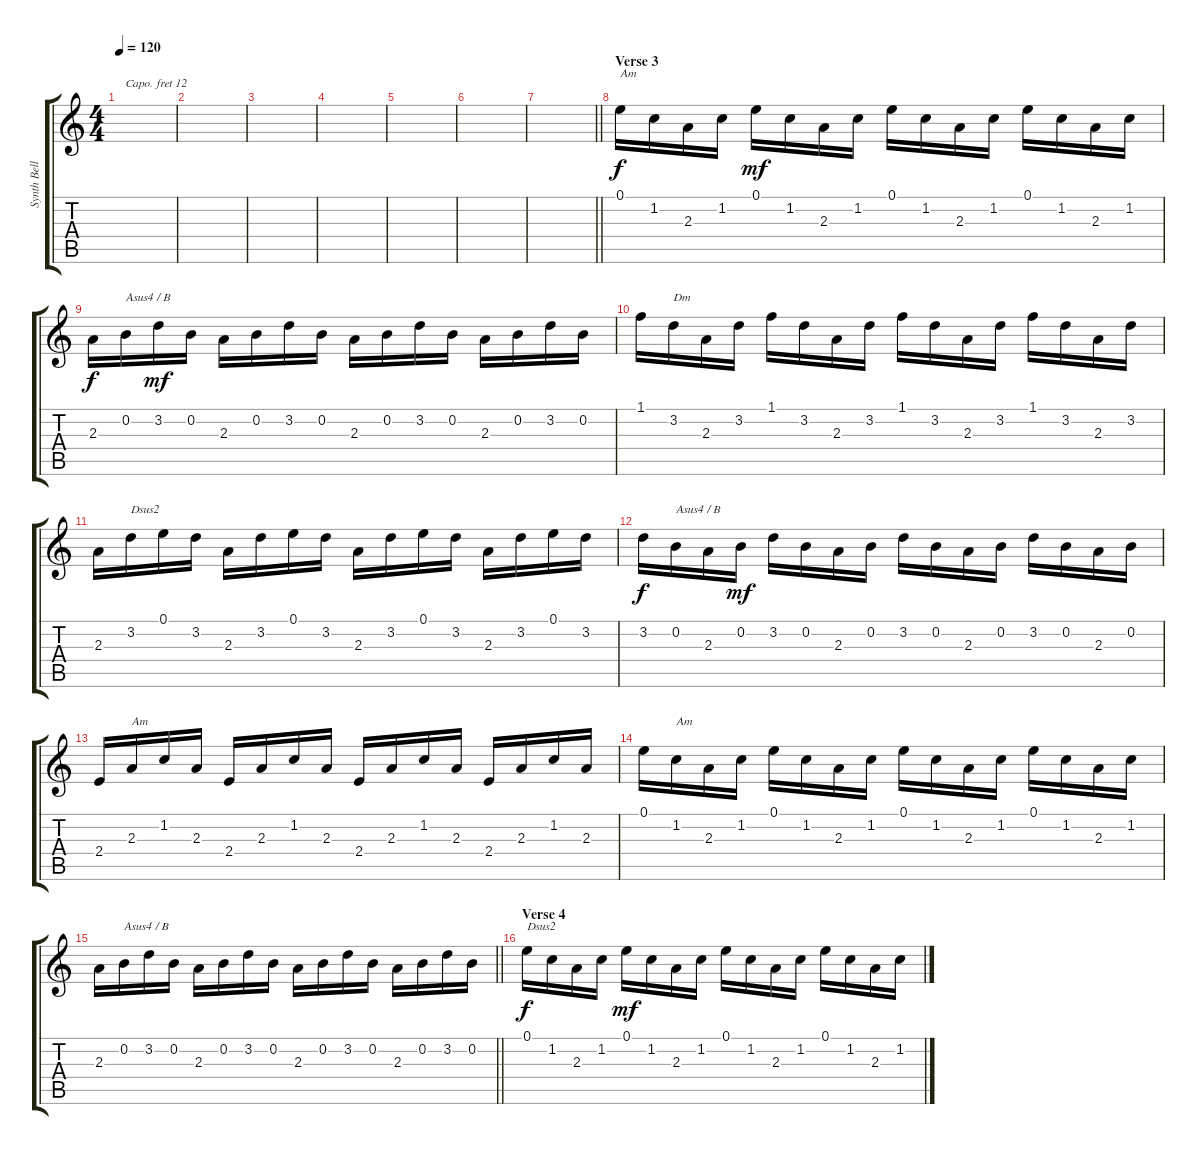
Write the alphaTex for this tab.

\track ("Synth Bells" "Synth Bell") {instrument musicbox}
\staff {score tabs}
\capo 12
\tuning (E4 B3 G3 D3 A2 E2) {hide}
\ts (4 4)
\tempo 120
\clef g2
\ks c
|
|
|
|
|
|
\barLineRight lightlight
|
\section ("" "Verse 3")
0.1.16{txt "Am" dy f} 1.2.16 2.3.16 1.2.16 0.1.16{dy mf} 1.2.16 2.3.16 1.2.16 0.1.16 1.2.16 2.3.16 1.2.16 0.1.16 1.2.16 2.3.16 1.2.16 |
2.3.16{dy f} 0.2.16{txt "Asus4 / B"} 3.2.16{dy mf} 0.2.16 2.3.16 0.2.16 3.2.16 0.2.16 2.3.16 0.2.16 3.2.16 0.2.16 2.3.16 0.2.16 3.2.16 0.2.16 |
1.1.16 3.2.16{txt "Dm"} 2.3.16 3.2.16 1.1.16 3.2.16 2.3.16 3.2.16 1.1.16 3.2.16 2.3.16 3.2.16 1.1.16 3.2.16 2.3.16 3.2.16 |
2.3.16 3.2.16{txt "Dsus2"} 0.1.16 3.2.16 2.3.16 3.2.16 0.1.16 3.2.16 2.3.16 3.2.16 0.1.16 3.2.16 2.3.16 3.2.16 0.1.16 3.2.16 |
3.2.16{dy f} 0.2.16{txt "Asus4 / B"} 2.3.16 0.2.16{dy mf} 3.2.16 0.2.16 2.3.16 0.2.16 3.2.16 0.2.16 2.3.16 0.2.16 3.2.16 0.2.16 2.3.16 0.2.16 |
2.4.16 2.3.16{txt "Am"} 1.2.16 2.3.16 2.4.16 2.3.16 1.2.16 2.3.16 2.4.16 2.3.16 1.2.16 2.3.16 2.4.16 2.3.16 1.2.16 2.3.16 |
0.1.16 1.2.16{txt "Am"} 2.3.16 1.2.16 0.1.16 1.2.16 2.3.16 1.2.16 0.1.16 1.2.16 2.3.16 1.2.16 0.1.16 1.2.16 2.3.16 1.2.16 |
\barLineRight lightlight
2.3.16 0.2.16{txt "Asus4 / B"} 3.2.16 0.2.16 2.3.16 0.2.16 3.2.16 0.2.16 2.3.16 0.2.16 3.2.16 0.2.16 2.3.16 0.2.16 3.2.16 0.2.16 |
\section ("" "Verse 4")
0.1.16{txt "Dsus2" dy f} 1.2.16 2.3.16 1.2.16 0.1.16{dy mf} 1.2.16 2.3.16 1.2.16 0.1.16 1.2.16 2.3.16 1.2.16 0.1.16 1.2.16 2.3.16 1.2.16
